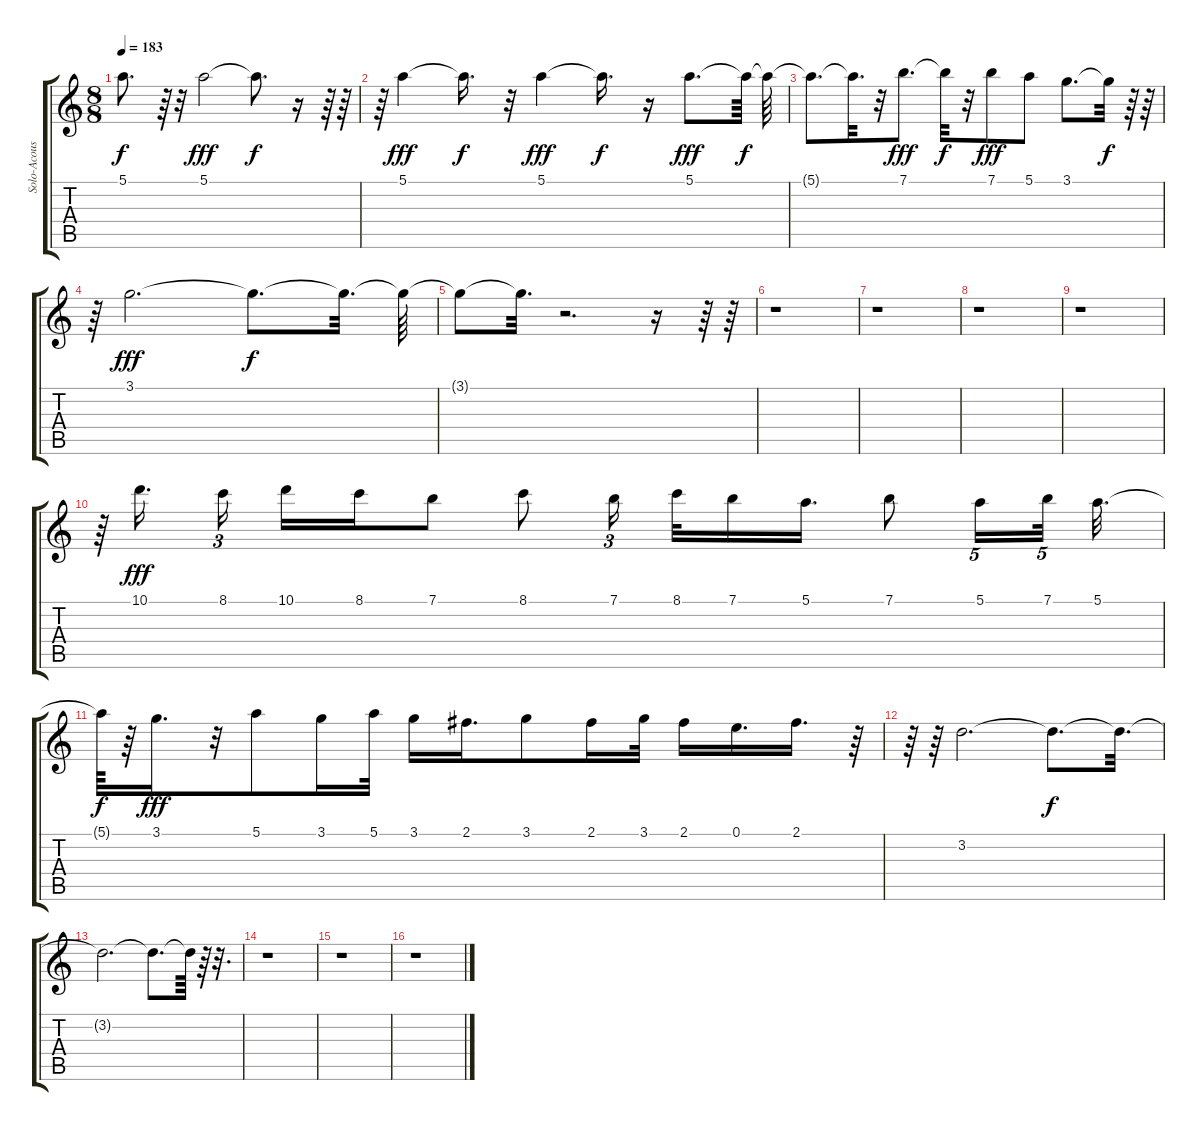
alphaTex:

\track ("Solo-Acoustic" "Solo-Acous") {instrument acousticguitarnylon}
\staff {score tabs}
\tuning (E4 B3 G3 D3 A2 E2) {hide}
\ts (8 8)
\tempo 183
\clef g2
\ks c
5.1{t}.8{d dy f} r.64 r.32 5.1.2{dy fff} 5.1{t}.8{d dy f} r.16 r.64 r.64 |
r.64 5.1.4{dy fff} 5.1{t}.16{d dy f} r.32 5.1.4{dy fff} 5.1{t}.16{d dy f} r.16 5.1.8{d dy fff} 5.1{t}.64{dy f} 5.1{t}.64 |
5.1{t}.8{d} 5.1{t}.32{d} r.32 7.1.8{d dy fff} 7.1{t}.32{dy f} r.32 7.1.8{dy fff} 5.1.8 3.1.8{d} 3.1{t}.32{dy f} r.64 r.64 |
r.64 3.1.2{d dy fff} 3.1{t}.8{d dy f} 3.1{t}.32{d} 3.1{t}.64 |
3.1{t}.8 3.1{t}.32{d} r.2{d} r.16 r.64 r.64 |
r.1 |
r.1 |
r.1 |
r.1 |
r.64 10.1.16{d dy fff} 8.1.16{tu (3 2)} 10.1.16 8.1.16 7.1.8 8.1.8 7.1.16{tu (3 2) beam splitsecondary} 8.1.32 7.1.16 5.1.16{d} 7.1.8 5.1.16{tu (5 4)} 7.1.32{tu (5 4)} 5.1.32{d} |
5.1{t}.64{dy f} r.64 3.1.16{d dy fff} r.32 5.1.8 3.1.16 5.1.32 3.1.16 2.1.16{d} 3.1.8 2.1.16 3.1.32 2.1.16 0.1.16{d} 2.1.16{d} r.64 |
r.64 r.64 3.2.2{d} 3.2{t}.8{d dy f} 3.2{t}.32{d} |
3.2{t}.2{d} 3.2{t}.8{d} 3.2{t}.64 r.64 r.32{d} |
r.1 |
r.1 |
r.1
